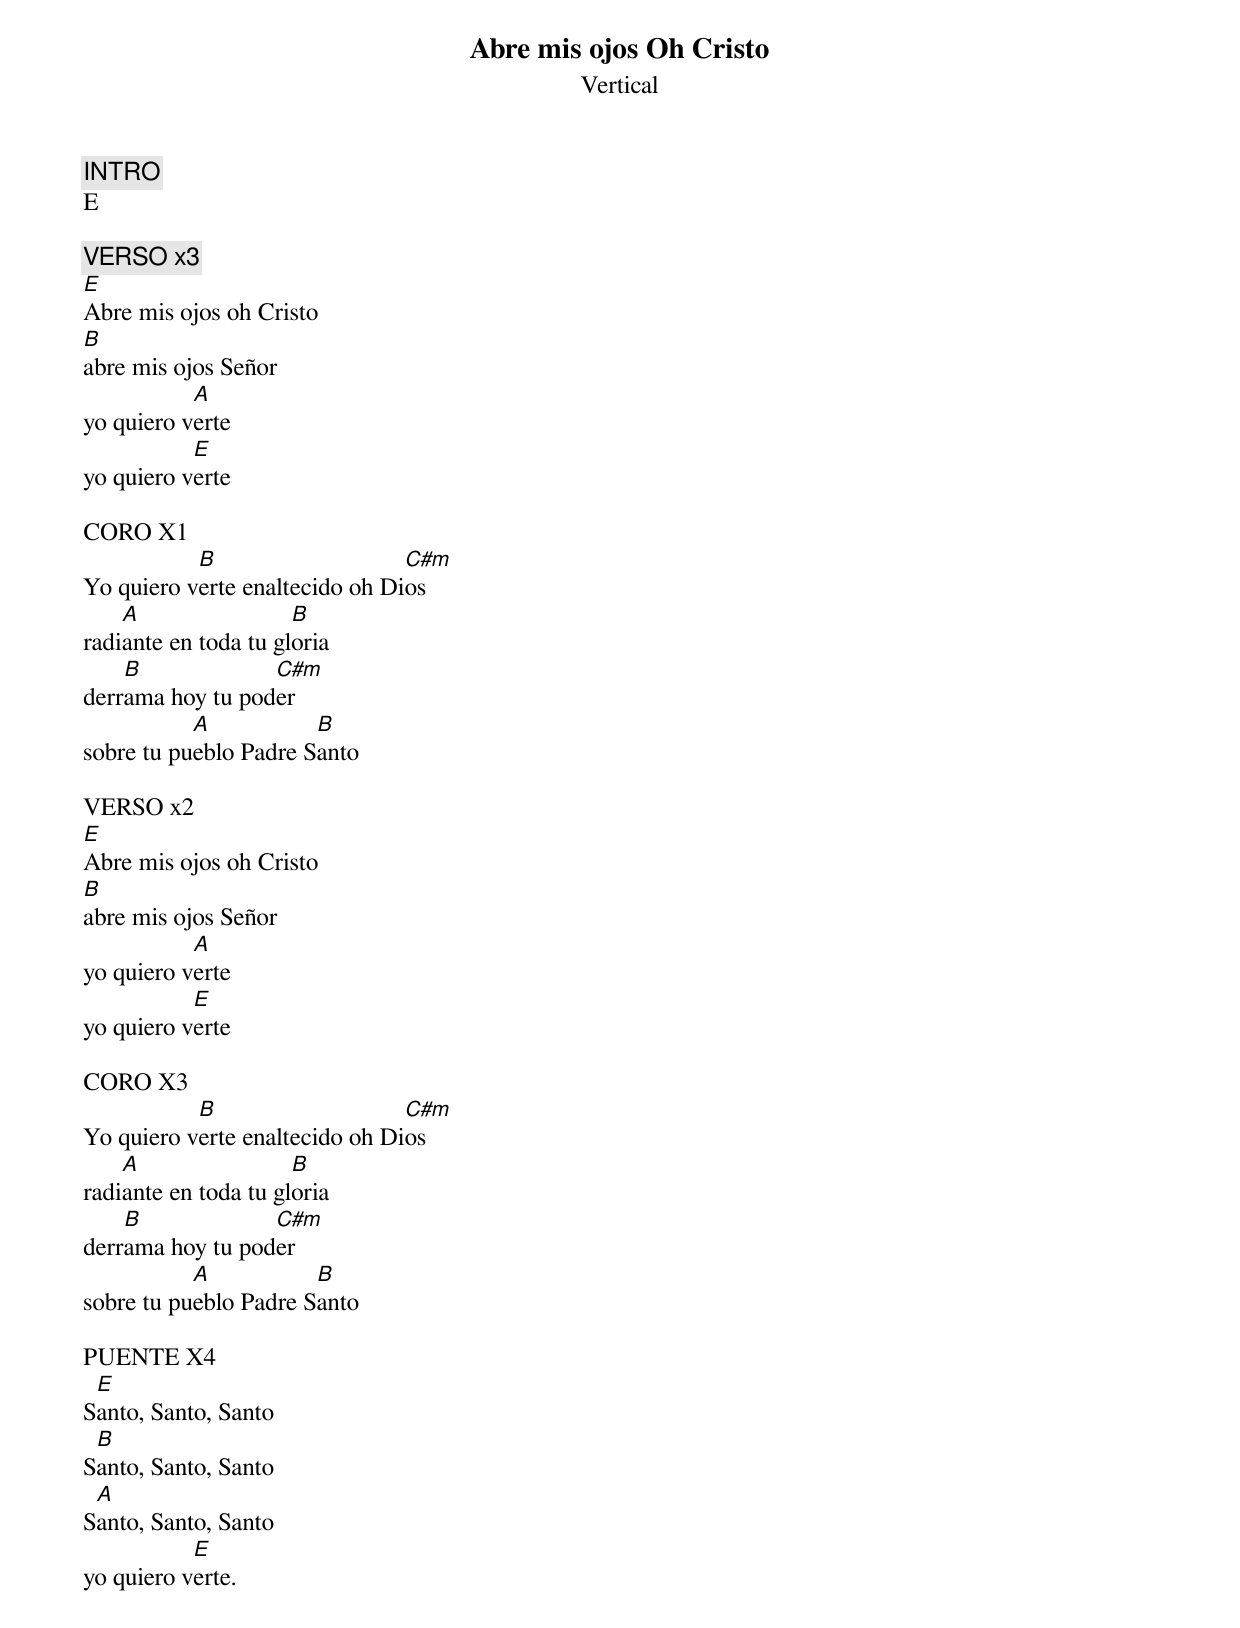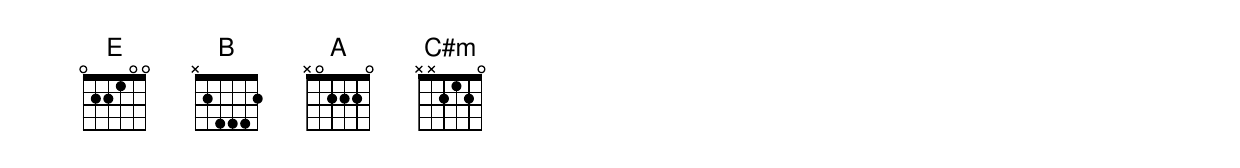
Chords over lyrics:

Abre mis ojos Oh Cristo
Vertical

INTRO
E

VERSO x3
E
Abre mis ojos oh Cristo
B
abre mis ojos Señor
           A
yo quiero verte
           E
yo quiero verte

CORO X1
           B                    C#m
Yo quiero verte enaltecido oh Dios
    A                 B
radiante en toda tu gloria
    B             C#m
derrama hoy tu poder
           A           B
sobre tu pueblo Padre Santo

VERSO x2
E
Abre mis ojos oh Cristo
B
abre mis ojos Señor
           A
yo quiero verte
           E
yo quiero verte

CORO X3
           B                    C#m
Yo quiero verte enaltecido oh Dios
    A                 B
radiante en toda tu gloria
    B             C#m
derrama hoy tu poder
           A           B
sobre tu pueblo Padre Santo

PUENTE X4
 E
Santo, Santo, Santo
 B
Santo, Santo, Santo
 A
Santo, Santo, Santo
           E
yo quiero verte.
